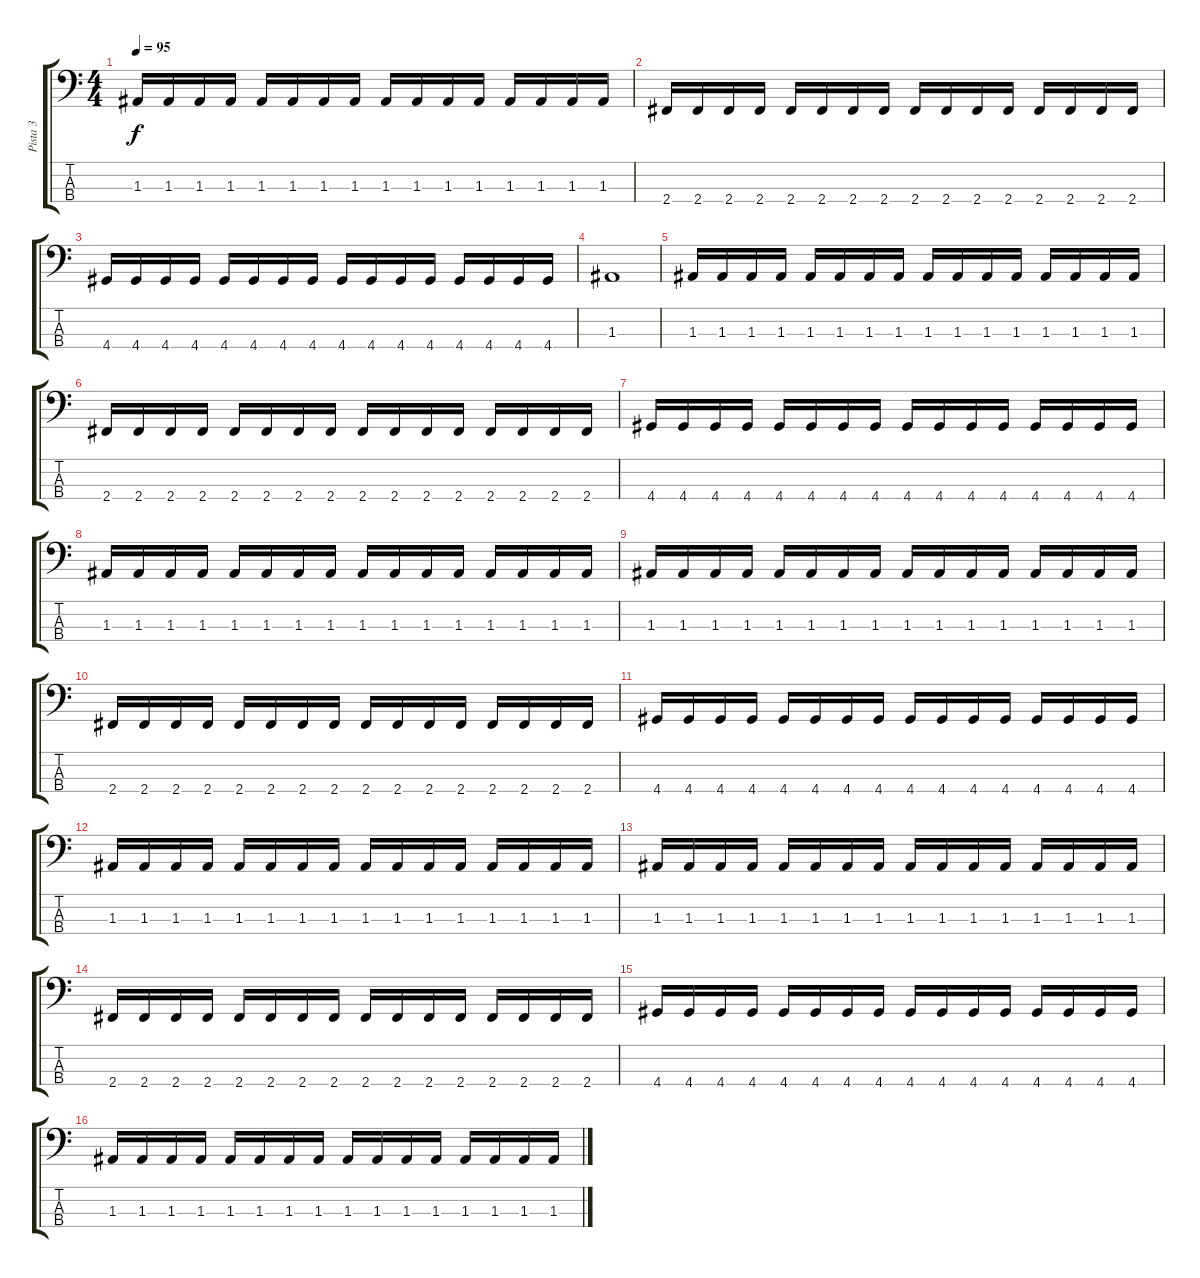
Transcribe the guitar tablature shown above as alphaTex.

\track ("Pista 3" "Pista 3") {instrument electricbassfinger}
\staff {score tabs}
\tuning (G2 D2 A1 E1) {hide}
\ts (4 4)
\tempo 95
\clef f4
\ks c
1.3.16{dy f} 1.3.16 1.3.16 1.3.16 1.3.16 1.3.16 1.3.16 1.3.16 1.3.16 1.3.16 1.3.16 1.3.16 1.3.16 1.3.16 1.3.16 1.3.16 |
2.4.16 2.4.16 2.4.16 2.4.16 2.4.16 2.4.16 2.4.16 2.4.16 2.4.16 2.4.16 2.4.16 2.4.16 2.4.16 2.4.16 2.4.16 2.4.16 |
4.4.16 4.4.16 4.4.16 4.4.16 4.4.16 4.4.16 4.4.16 4.4.16 4.4.16 4.4.16 4.4.16 4.4.16 4.4.16 4.4.16 4.4.16 4.4.16 |
1.3.1 |
1.3.16 1.3.16 1.3.16 1.3.16 1.3.16 1.3.16 1.3.16 1.3.16 1.3.16 1.3.16 1.3.16 1.3.16 1.3.16 1.3.16 1.3.16 1.3.16 |
2.4.16 2.4.16 2.4.16 2.4.16 2.4.16 2.4.16 2.4.16 2.4.16 2.4.16 2.4.16 2.4.16 2.4.16 2.4.16 2.4.16 2.4.16 2.4.16 |
4.4.16 4.4.16 4.4.16 4.4.16 4.4.16 4.4.16 4.4.16 4.4.16 4.4.16 4.4.16 4.4.16 4.4.16 4.4.16 4.4.16 4.4.16 4.4.16 |
1.3.16 1.3.16 1.3.16 1.3.16 1.3.16 1.3.16 1.3.16 1.3.16 1.3.16 1.3.16 1.3.16 1.3.16 1.3.16 1.3.16 1.3.16 1.3.16 |
1.3.16 1.3.16 1.3.16 1.3.16 1.3.16 1.3.16 1.3.16 1.3.16 1.3.16 1.3.16 1.3.16 1.3.16 1.3.16 1.3.16 1.3.16 1.3.16 |
2.4.16 2.4.16 2.4.16 2.4.16 2.4.16 2.4.16 2.4.16 2.4.16 2.4.16 2.4.16 2.4.16 2.4.16 2.4.16 2.4.16 2.4.16 2.4.16 |
4.4.16 4.4.16 4.4.16 4.4.16 4.4.16 4.4.16 4.4.16 4.4.16 4.4.16 4.4.16 4.4.16 4.4.16 4.4.16 4.4.16 4.4.16 4.4.16 |
1.3.16 1.3.16 1.3.16 1.3.16 1.3.16 1.3.16 1.3.16 1.3.16 1.3.16 1.3.16 1.3.16 1.3.16 1.3.16 1.3.16 1.3.16 1.3.16 |
1.3.16 1.3.16 1.3.16 1.3.16 1.3.16 1.3.16 1.3.16 1.3.16 1.3.16 1.3.16 1.3.16 1.3.16 1.3.16 1.3.16 1.3.16 1.3.16 |
2.4.16 2.4.16 2.4.16 2.4.16 2.4.16 2.4.16 2.4.16 2.4.16 2.4.16 2.4.16 2.4.16 2.4.16 2.4.16 2.4.16 2.4.16 2.4.16 |
4.4.16 4.4.16 4.4.16 4.4.16 4.4.16 4.4.16 4.4.16 4.4.16 4.4.16 4.4.16 4.4.16 4.4.16 4.4.16 4.4.16 4.4.16 4.4.16 |
1.3.16 1.3.16 1.3.16 1.3.16 1.3.16 1.3.16 1.3.16 1.3.16 1.3.16 1.3.16 1.3.16 1.3.16 1.3.16 1.3.16 1.3.16 1.3.16
